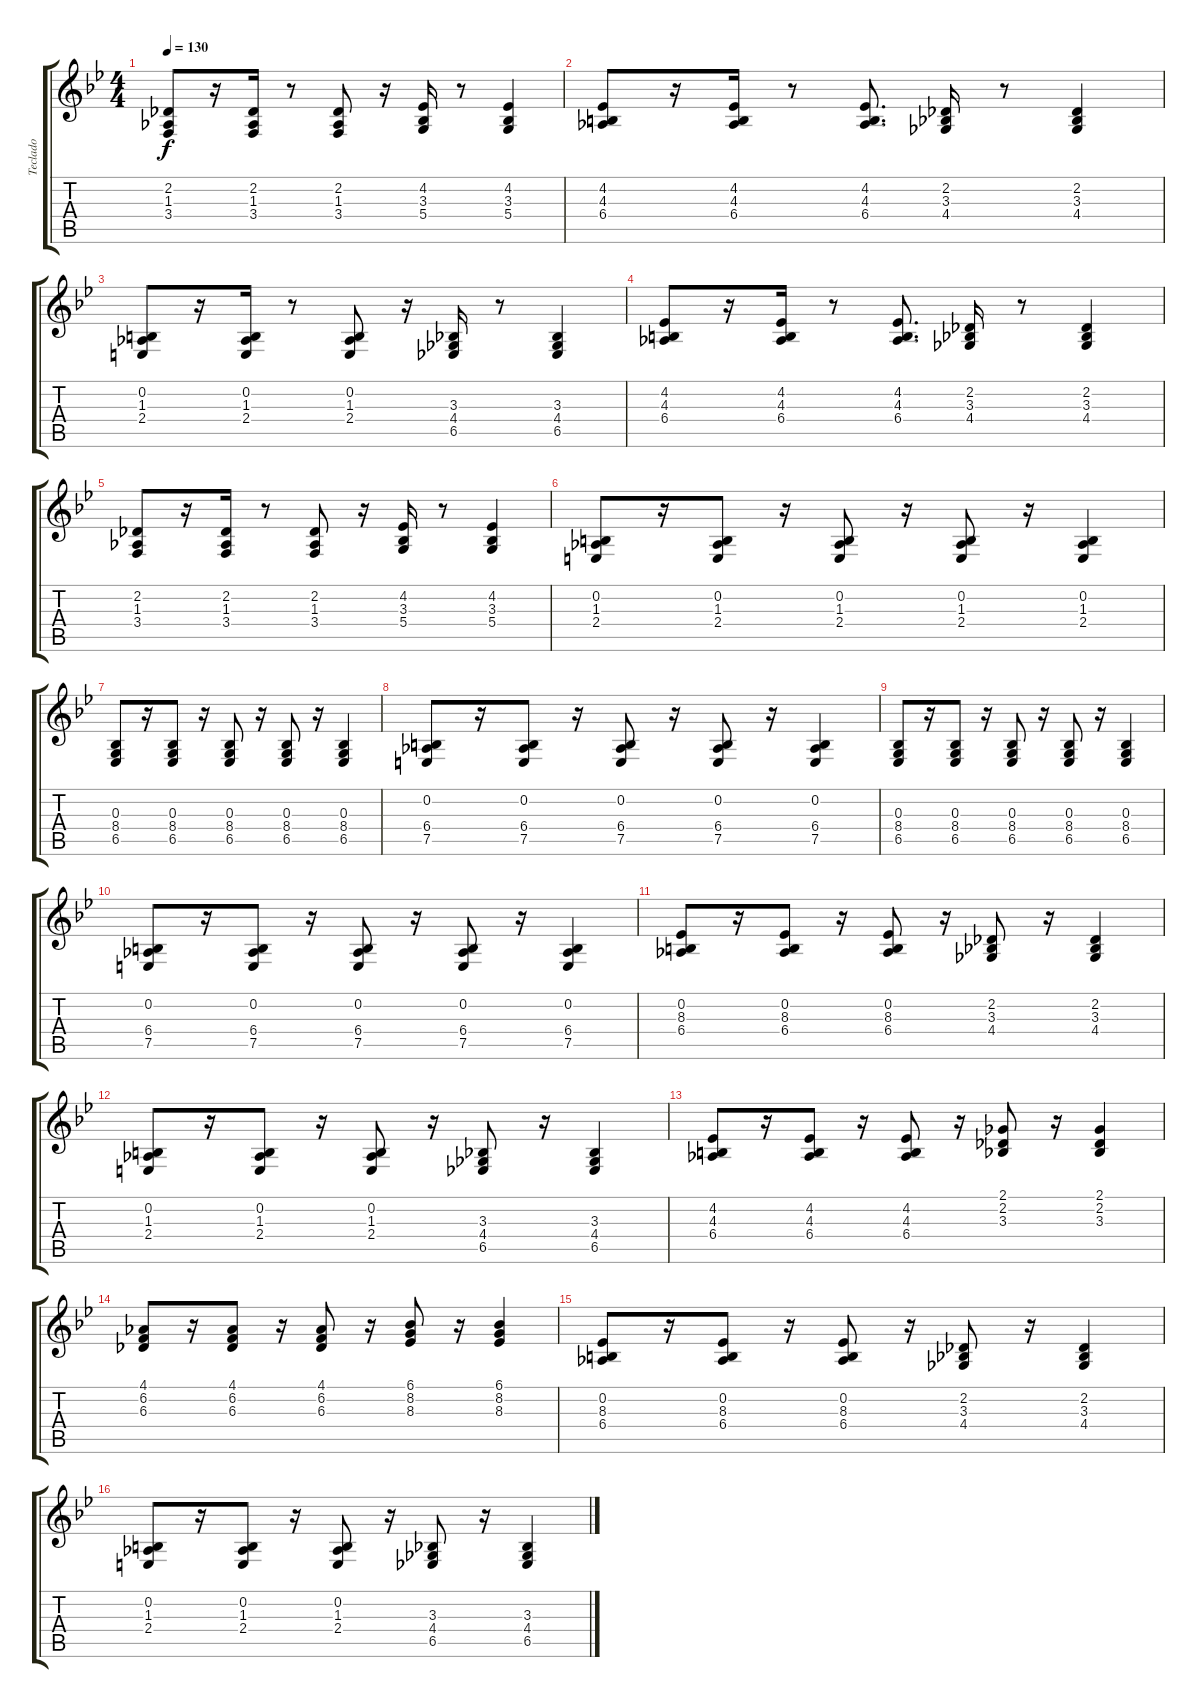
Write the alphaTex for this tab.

\track ("Teclado" "Teclado") {instrument electricpiano1}
\staff {score tabs}
\tuning (E4 B3 G3 D3 A2 E2) {hide}
\ts (4 4)
\tempo 130
\clef g2
\ks gminor
(2.2 1.3 3.4).8{dy f} r.16 (2.2 1.3 3.4).16 r.8 (2.2 1.3 3.4).8 r.16 (4.2 3.3 5.4).16 r.8 (4.2 3.3 5.4).4 |
(4.2 4.3 6.4).8 r.16 (4.2 4.3 6.4).16 r.8 (4.2 4.3 6.4).8{d} (2.2 3.3 4.4).16 r.8 (2.2 3.3 4.4).4 |
(0.2 1.3 2.4).8 r.16 (0.2 1.3 2.4).16 r.8 (0.2 1.3 2.4).8 r.16 (3.3 4.4 6.5).16 r.8 (3.3 4.4 6.5).4 |
(4.2 4.3 6.4).8 r.16 (4.2 4.3 6.4).16 r.8 (4.2 4.3 6.4).8{d} (2.2 3.3 4.4).16 r.8 (2.2 3.3 4.4).4 |
(2.2 1.3 3.4).8 r.16 (2.2 1.3 3.4).16 r.8 (2.2 1.3 3.4).8 r.16 (4.2 3.3 5.4).16 r.8 (4.2 3.3 5.4).4 |
(0.2 1.3 2.4).8 r.16 (0.2 1.3 2.4).8 r.16 (0.2 1.3 2.4).8 r.16 (0.2 1.3 2.4).8 r.16 (0.2 1.3 2.4).4 |
(0.3 8.4 6.5).8 r.16 (0.3 8.4 6.5).8 r.16 (0.3 8.4 6.5).8 r.16 (0.3 8.4 6.5).8 r.16 (0.3 8.4 6.5).4 |
(0.2 6.4 7.5).8 r.16 (0.2 6.4 7.5).8 r.16 (0.2 6.4 7.5).8 r.16 (0.2 6.4 7.5).8 r.16 (0.2 6.4 7.5).4 |
(0.3 8.4 6.5).8 r.16 (0.3 8.4 6.5).8 r.16 (0.3 8.4 6.5).8 r.16 (0.3 8.4 6.5).8 r.16 (0.3 8.4 6.5).4 |
(0.2 6.4 7.5).8 r.16 (0.2 6.4 7.5).8 r.16 (0.2 6.4 7.5).8 r.16 (0.2 6.4 7.5).8 r.16 (0.2 6.4 7.5).4 |
(0.2 8.3 6.4).8 r.16 (0.2 8.3 6.4).8 r.16 (0.2 8.3 6.4).8 r.16 (2.2 3.3 4.4).8 r.16 (2.2 3.3 4.4).4 |
(0.2 1.3 2.4).8 r.16 (0.2 1.3 2.4).8 r.16 (0.2 1.3 2.4).8 r.16 (3.3 4.4 6.5).8 r.16 (3.3 4.4 6.5).4 |
(4.2 4.3 6.4).8 r.16 (4.2 4.3 6.4).8 r.16 (4.2 4.3 6.4).8 r.16 (2.1 2.2 3.3).8 r.16 (2.1 2.2 3.3).4 |
(4.1 6.2 6.3).8 r.16 (4.1 6.2 6.3).8 r.16 (4.1 6.2 6.3).8 r.16 (6.1 8.2 8.3).8 r.16 (6.1 8.2 8.3).4 |
(0.2 8.3 6.4).8 r.16 (0.2 8.3 6.4).8 r.16 (0.2 8.3 6.4).8 r.16 (2.2 3.3 4.4).8 r.16 (2.2 3.3 4.4).4 |
(0.2 1.3 2.4).8 r.16 (0.2 1.3 2.4).8 r.16 (0.2 1.3 2.4).8 r.16 (3.3 4.4 6.5).8 r.16 (3.3 4.4 6.5).4
